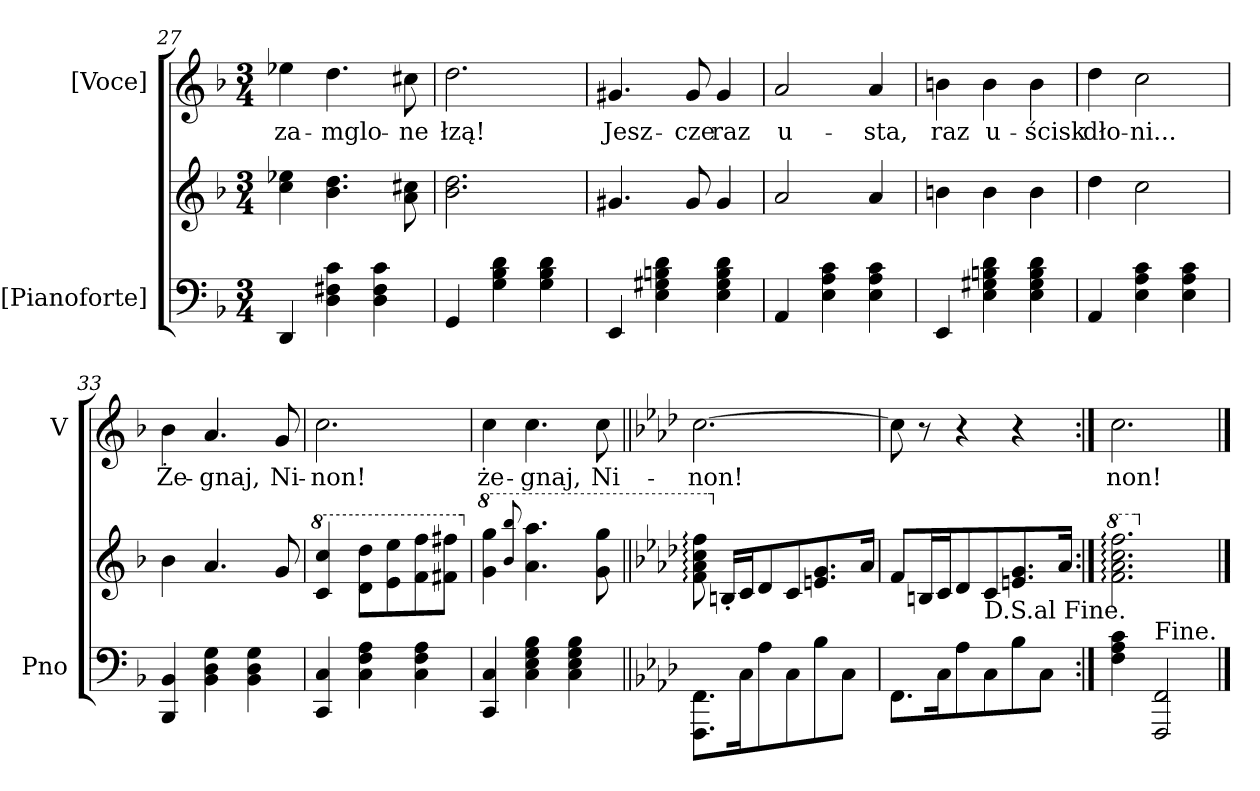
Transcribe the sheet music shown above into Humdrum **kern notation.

**kern	**kern	**kern	**text
*part2	*part2	*part1	*part1
*staff3	*staff2	*staff1	*staff1
*I"[Pianoforte]	*	*I"[Voce]	*
*I'Pno	*	*I'V	*
*clefF4	*clefG2	*clefG2	*
*k[b-]	*k[b-]	*k[b-]	*
*M3/4	*M3/4	*M3/4	*
=27	=27	=27	=27
4DD/	4cc\ 4ee-X\	4ee-X\	za-
4D\ 4F#X\ 4c\	4.b-\ 4.dd\	4.dd\	-mglo-
4D\ 4F#\ 4c\	.	.	.
.	8a\ 8cc#X\	8cc#X\	-ne
=28	=28	=28	=28
4GG/	2.b-\ 2.dd\	2.dd\	łzą!
4G\ 4B-\ 4d\	.	.	.
4G\ 4B-\ 4d\	.	.	.
=29	=29	=29	=29
4EE/	4.g#X/	4.g#X/	Jesz-
4E\ 4G#X\ 4Bn\ 4d\	.	.	.
.	8g#/	8g#/	-cze
4E\ 4G#\ 4B\ 4d\	4g#/	4g#/	raz
=30	=30	=30	=30
4AA/	2a/	2a/	u-
4E\ 4A\ 4c\	.	.	.
4E\ 4A\ 4c\	4a/	4a/	-sta,
=31	=31	=31	=31
4EE/	4bn\	4bn\	raz
4E\ 4G#X\ 4Bn\ 4d\	4b\	4b\	u-
4E\ 4G#\ 4B\ 4d\	4b\	4b\	-ścisk
=32	=32	=32	=32
4AA/	4dd\	4dd\	dło-
4E\ 4A\ 4c\	2cc\	2cc\	-ni...
4E\ 4A\ 4c\	.	.	.
=33	=33	=33	=33
4BBB-/ 4BB-/	4b-\	4b-\	Że-
4BB-\ 4D\ 4G\	4.a/	4.a/	-gnaj,
4BB-\ 4D\ 4G\	.	.	.
.	8g/	8g/	Ni-
=34	=34	=34	=34
*	*8va	*	*
4CC/ 4C/	4cc/ 4ccc/	2.cc\	-non!
4C\ 4F\ 4A\	8dd\ 8ddd\L	.	.
.	8ee\ 8eee\	.	.
4C\ 4F\ 4A\	8ff\ 8fff\	.	.
.	8ff#X\ 8fff#X\J	.	.
=35	=35	=35	=35
*	*X8va	*	*
*	*8va	*	*
4CC/ 4C/	4gg\ 4ggg\	4cc\	że-
.	8qqbb-/ 8qqbbb-/	.	.
4C\ 4E\ 4G\ 4B-\	4.aa\ 4.aaa\	4.cc\	-gnaj,
4C\ 4E\ 4G\ 4B-\	.	.	.
.	8gg\ 8ggg\	8cc\	Ni-
=36||	=36||	=36||	=36||
*k[b-e-a-d-]	*k[b-e-a-d-]	*k[b-e-a-d-]	*
8.FFF\ 8.FF\L	8ff:\ 8aa-:\ 8ccc:\ 8fff:\	[2.cc\	-non!
*	*X8va	*	*
.	16Bn'/LL	.	.
16C\K	16c/J	.	.
8A-\	8d-/	.	.
8C\	8c/	.	.
8B-\	8.en/ 8.g/	.	.
8C\J	.	.	.
.	16a-/Jk	.	.
=37	=37	=37	=37
8.FF\L	8f/L	8cc\]	.
.	16Bn/L	8r	.
16C\K	16c/J	.	.
8A-\	8d-/	4r	.
!	!LO:TX:b:t=D.S.al Fine.	!	!
8C\	8c/	.	.
8B-\	8.en/ 8.g/	4r	.
8C\J	.	.	.
.	16a-/Jk	.	.
=38:|!	=38:|!	=38:|!	=38:|!
*	*8va	*	*
4F\ 4A-\ 4c\	2.ff:\ 2.aa-:\ 2.ccc:\ 2.fff:\	2.cc\	non!
!LO:TX:a:t=Fine.	!	!	!
2FFF/ 2FF/	.	.	.
*	*X8va	*	*
==	==	==	==
*-	*-	*-	*-
